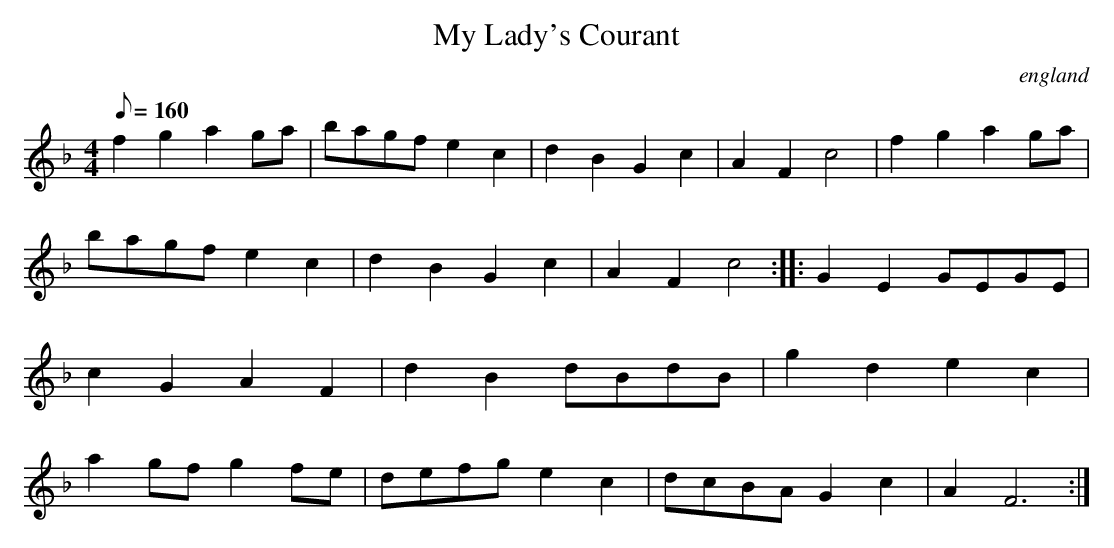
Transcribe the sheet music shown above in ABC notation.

X:1
T: My Lady's Courant
O:england
M:4/4
L:1/8
Q:160
K:F
f2 g2 a2 ga|bagf e2 c2| d2 B2 G2 c2|A2 F2 c4|f2 g2 a2 ga|bagf e2 c2|\
d2 B2 G2 c2|A2 F2 c4::\
G2 E2 GEGE|c2 G2 A2 F2|d2 B2 dBdB|g2 d2 e2 c2|a2 gf g2 fe|defg e2 c2|\
dcBA G2 c2| A2 F6:|
